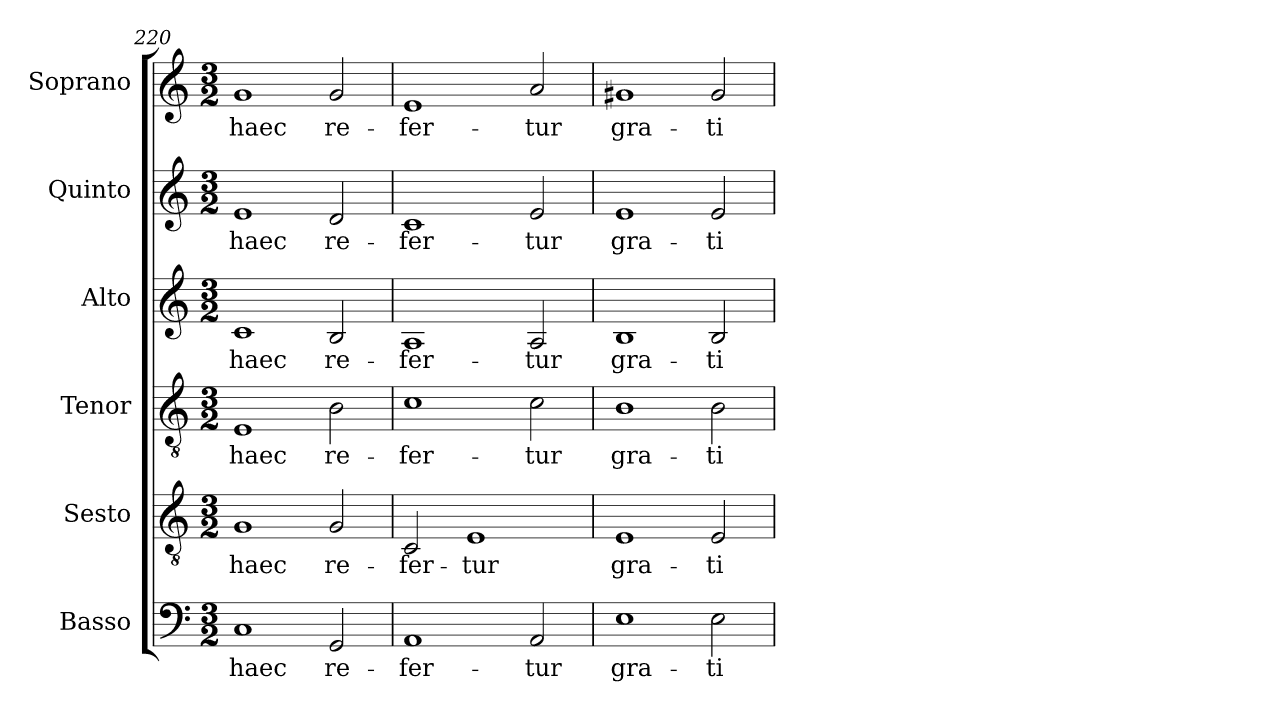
**kern	**text	**kern	**text	**kern	**text	**kern	**text	**kern	**text	**kern	**text
*part6	*part6	*part5	*part5	*part4	*part4	*part3	*part3	*part2	*part2	*part1	*part1
*staff6	*staff6	*staff5	*staff5	*staff4	*staff4	*staff3	*staff3	*staff2	*staff2	*staff1	*staff1
*I"Basso	*	*I"Sesto	*	*I"Tenor	*	*I"Alto	*	*I"Quinto	*	*I"Soprano	*
*I'B.	*	*I'Ss.	*	*I'T.	*	*I'A.	*	*I'Q.	*	*I'S.	*
*clefF4	*	*clefGv2	*	*clefGv2	*	*clefG2	*	*clefG2	*	*clefG2	*
*	*	*ITrd7c12	*	*ITrd7c12	*	*	*	*	*	*	*
*k[]	*	*k[]	*	*k[]	*	*k[]	*	*k[]	*	*k[]	*
*C:	*	*C:	*	*C:	*	*C:	*	*C:	*	*C:	*
*M3/2	*	*M3/2	*	*M3/2	*	*M3/2	*	*M3/2	*	*M3/2	*
=220	=220	=220	=220	=220	=220	=220	=220	=220	=220	=220	=220
!	!LO:LY:b:color=#000000	!	!	!	!	!	!	!	!	!	!
!	!	!	!LO:LY:b:color=#000000	!	!	!	!	!	!	!	!
!	!	!	!	!	!LO:LY:b:color=#000000	!	!	!	!	!	!
!	!	!	!	!	!	!	!LO:LY:b:color=#000000	!	!	!	!
!	!	!	!	!	!	!	!	!	!LO:LY:b:color=#000000	!	!
!	!	!	!	!	!	!	!	!	!	!	!LO:LY:b:color=#000000
1Ci	haec	1GGi	haec	1EEi	haec	1ci	haec	1ei	haec	1gi	haec
!	!LO:LY:b:color=#000000	!	!	!	!	!	!	!	!	!	!
!	!	!	!LO:LY:b:color=#000000	!	!	!	!	!	!	!	!
!	!	!	!	!	!LO:LY:b:color=#000000	!	!	!	!	!	!
!	!	!	!	!	!	!	!LO:LY:b:color=#000000	!	!	!	!
!	!	!	!	!	!	!	!	!	!LO:LY:b:color=#000000	!	!
!	!	!	!	!	!	!	!	!	!	!	!LO:LY:b:color=#000000
2GGi/	re-	2GGi/	re-	2BBi\	re-	2Bi/	re-	2di/	re-	2gi/	re-
=221	=221	=221	=221	=221	=221	=221	=221	=221	=221	=221	=221
!	!LO:LY:b:color=#000000	!	!	!	!	!	!	!	!	!	!
!	!	!	!LO:LY:b:color=#000000	!	!	!	!	!	!	!	!
!	!	!	!	!	!LO:LY:b:color=#000000	!	!	!	!	!	!
!	!	!	!	!	!	!	!LO:LY:b:color=#000000	!	!	!	!
!	!	!	!	!	!	!	!	!	!LO:LY:b:color=#000000	!	!
!	!	!	!	!	!	!	!	!	!	!	!LO:LY:b:color=#000000
1AAi	-fer-	2CCi/	-fer-	1Ci	-fer-	1Ai	-fer-	1ci	-fer-	1ei	-fer-
!	!	!	!LO:LY:b:color=#000000	!	!	!	!	!	!	!	!
.	.	1EEi	-tur	.	.	.	.	.	.	.	.
!	!LO:LY:b:color=#000000	!	!	!	!	!	!	!	!	!	!
!	!	!	!	!	!LO:LY:b:color=#000000	!	!	!	!	!	!
!	!	!	!	!	!	!	!LO:LY:b:color=#000000	!	!	!	!
!	!	!	!	!	!	!	!	!	!LO:LY:b:color=#000000	!	!
!	!	!	!	!	!	!	!	!	!	!	!LO:LY:b:color=#000000
2AAi/	-tur	.	.	2Ci\	-tur	2Ai/	-tur	2ei/	-tur	2ai/	-tur
=222	=222	=222	=222	=222	=222	=222	=222	=222	=222	=222	=222
!	!LO:LY:b:color=#000000	!	!	!	!	!	!	!	!	!	!
!	!	!	!LO:LY:b:color=#000000	!	!	!	!	!	!	!	!
!	!	!	!	!	!LO:LY:b:color=#000000	!	!	!	!	!	!
!	!	!	!	!	!	!	!LO:LY:b:color=#000000	!	!	!	!
!	!	!	!	!	!	!	!	!	!LO:LY:b:color=#000000	!	!
!	!	!	!	!	!	!	!	!	!	!	!LO:LY:b:color=#000000
1Ei	gra-	1EEi	gra-	1BBi	gra-	1Bi	gra-	1ei	gra-	1g#Xi	gra-
!	!LO:LY:b:color=#000000	!	!	!	!	!	!	!	!	!	!
!	!	!	!LO:LY:b:color=#000000	!	!	!	!	!	!	!	!
!	!	!	!	!	!LO:LY:b:color=#000000	!	!	!	!	!	!
!	!	!	!	!	!	!	!LO:LY:b:color=#000000	!	!	!	!
!	!	!	!	!	!	!	!	!	!LO:LY:b:color=#000000	!	!
!	!	!	!	!	!	!	!	!	!	!	!LO:LY:b:color=#000000
2Ei\	-ti-	2EEi/	-ti-	2BBi\	-ti-	2Bi/	-ti-	2ei/	-ti-	2g#i/	-ti-
=	=	=	=	=	=	=	=	=	=	=	=
*-	*-	*-	*-	*-	*-	*-	*-	*-	*-	*-	*-
